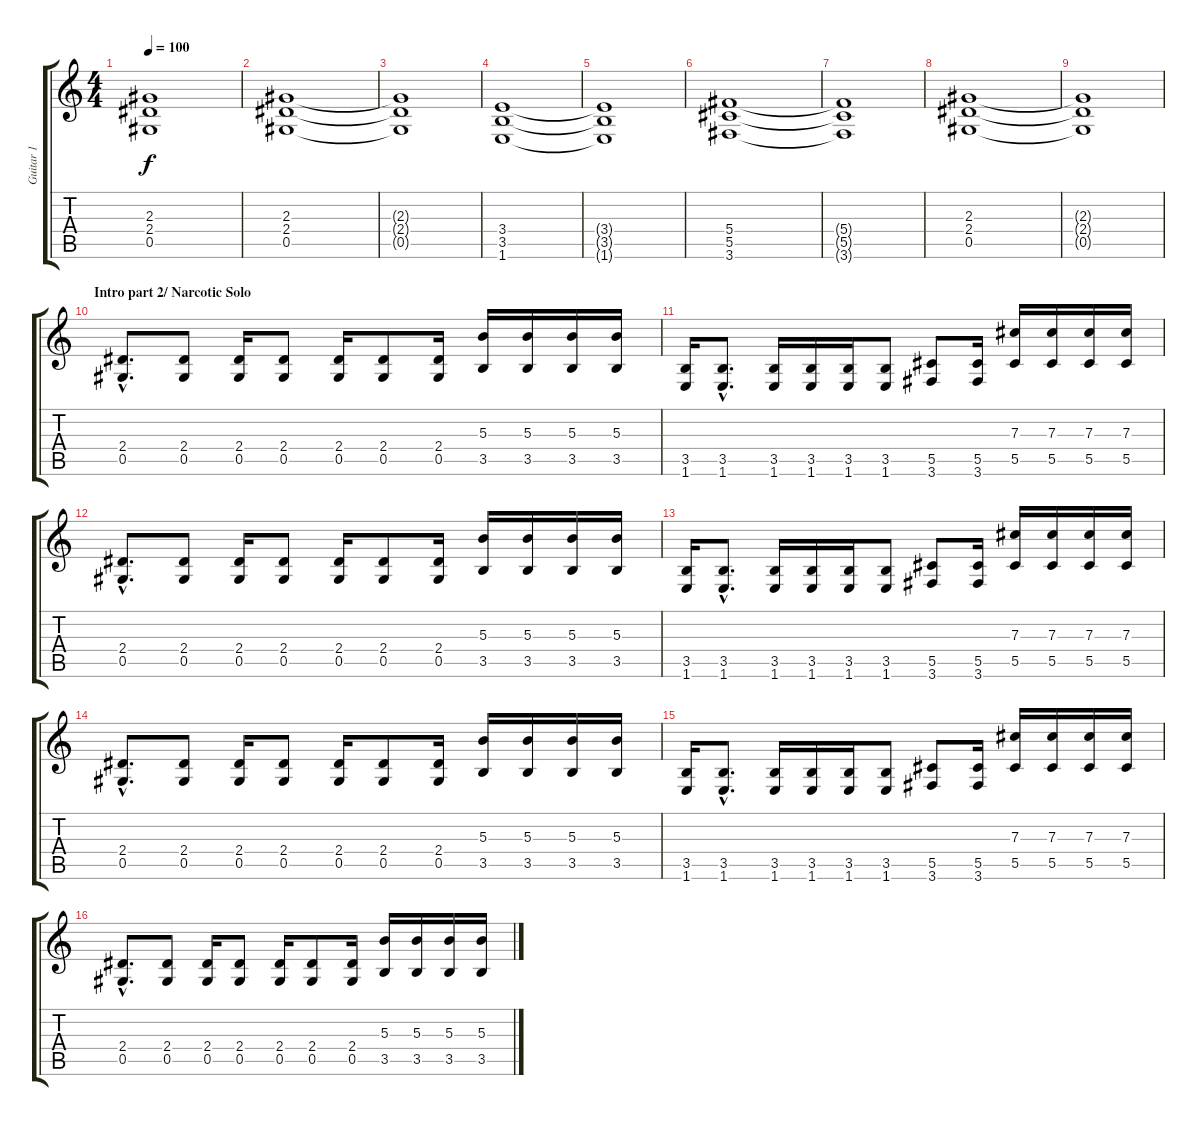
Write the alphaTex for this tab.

\track ("Guitar 1" "Guitar 1") {instrument distortionguitar}
\staff {score tabs}
\tuning (Eb4 Bb3 Gb3 Db3 Ab2 Eb2) {hide}
\ts (4 4)
\tempo 100
\clef g2
\ks c
(2.3{t} 2.4{t} 0.5{t}).1{dy f} |
(2.3 2.4 0.5).1 |
(2.3{t} 2.4{t} 0.5{t}).1 |
(3.4 3.5 1.6).1 |
(3.4{t} 3.5{t} 1.6{t}).1 |
(5.4 5.5 3.6).1 |
(5.4{t} 5.5{t} 3.6{t}).1 |
(2.3 2.4 0.5).1 |
(2.3{t} 2.4{t} 0.5{t}).1 |
\section ("" "Intro part 2/ Narcotic Solo")
(2.4{hac} 0.5{hac}).8{d} (2.4 0.5).8 (2.4 0.5).16 (2.4 0.5).8 (2.4 0.5).16 (2.4 0.5).8 (2.4 0.5).16 (5.3 3.5).16 (5.3 3.5).16 (5.3 3.5).16 (5.3 3.5).16 |
(3.5 1.6).16 (3.5{hac} 1.6{hac}).8{d} (3.5 1.6).16 (3.5 1.6).16 (3.5 1.6).16 (3.5 1.6).8 (5.5 3.6).8 (5.5 3.6).16 (7.3 5.5).16 (7.3 5.5).16 (7.3 5.5).16 (7.3 5.5).16 |
(2.4{hac} 0.5{hac}).8{d} (2.4 0.5).8 (2.4 0.5).16 (2.4 0.5).8 (2.4 0.5).16 (2.4 0.5).8 (2.4 0.5).16 (5.3 3.5).16 (5.3 3.5).16 (5.3 3.5).16 (5.3 3.5).16 |
(3.5 1.6).16 (3.5{hac} 1.6{hac}).8{d} (3.5 1.6).16 (3.5 1.6).16 (3.5 1.6).16 (3.5 1.6).8 (5.5 3.6).8 (5.5 3.6).16 (7.3 5.5).16 (7.3 5.5).16 (7.3 5.5).16 (7.3 5.5).16 |
(2.4{hac} 0.5{hac}).8{d} (2.4 0.5).8 (2.4 0.5).16 (2.4 0.5).8 (2.4 0.5).16 (2.4 0.5).8 (2.4 0.5).16 (5.3 3.5).16 (5.3 3.5).16 (5.3 3.5).16 (5.3 3.5).16 |
(3.5 1.6).16 (3.5{hac} 1.6{hac}).8{d} (3.5 1.6).16 (3.5 1.6).16 (3.5 1.6).16 (3.5 1.6).8 (5.5 3.6).8 (5.5 3.6).16 (7.3 5.5).16 (7.3 5.5).16 (7.3 5.5).16 (7.3 5.5).16 |
(2.4{hac} 0.5{hac}).8{d} (2.4 0.5).8 (2.4 0.5).16 (2.4 0.5).8 (2.4 0.5).16 (2.4 0.5).8 (2.4 0.5).16 (5.3 3.5).16 (5.3 3.5).16 (5.3 3.5).16 (5.3 3.5).16
